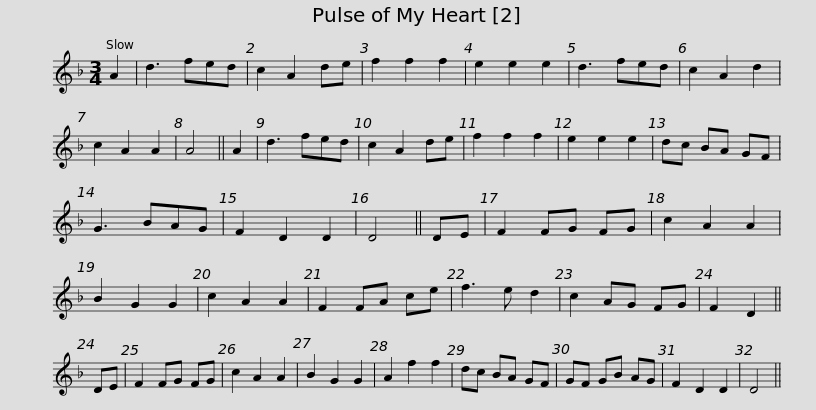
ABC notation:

X:1
L:1/8
M:3/4
I:linebreak $
K:Dmin
V:1 treble
V:1
 A2 | d3 fed | c2 A2 de | f2 f2 f2 | e2 e2 e2 | %5
 d3 fed | c2 A2 d2 | c2 A2 A2 | A4 || A2 | %10
 d3 fed | c2 A2 de |$ f2 f2 f2 | e2 e2 e2 | dc BA GF | %15
 G3 BAG | F2 D2 D2 | D4 || DE | F2 FG FG | %20
 c2 A2 A2 | B2 G2 G2 | c2 A2 A2 | F2 FA ce |$ f3 e d2 | %25
 c2 AG FG | F2 D2 || DE | F2 FG FG | c2 A2 A2 | %30
 B2 G2 G2 | A2 f2 f2 | dc BA GF | GF GB AG | F2 D2 D2 |$ %35
 D4 || %36
